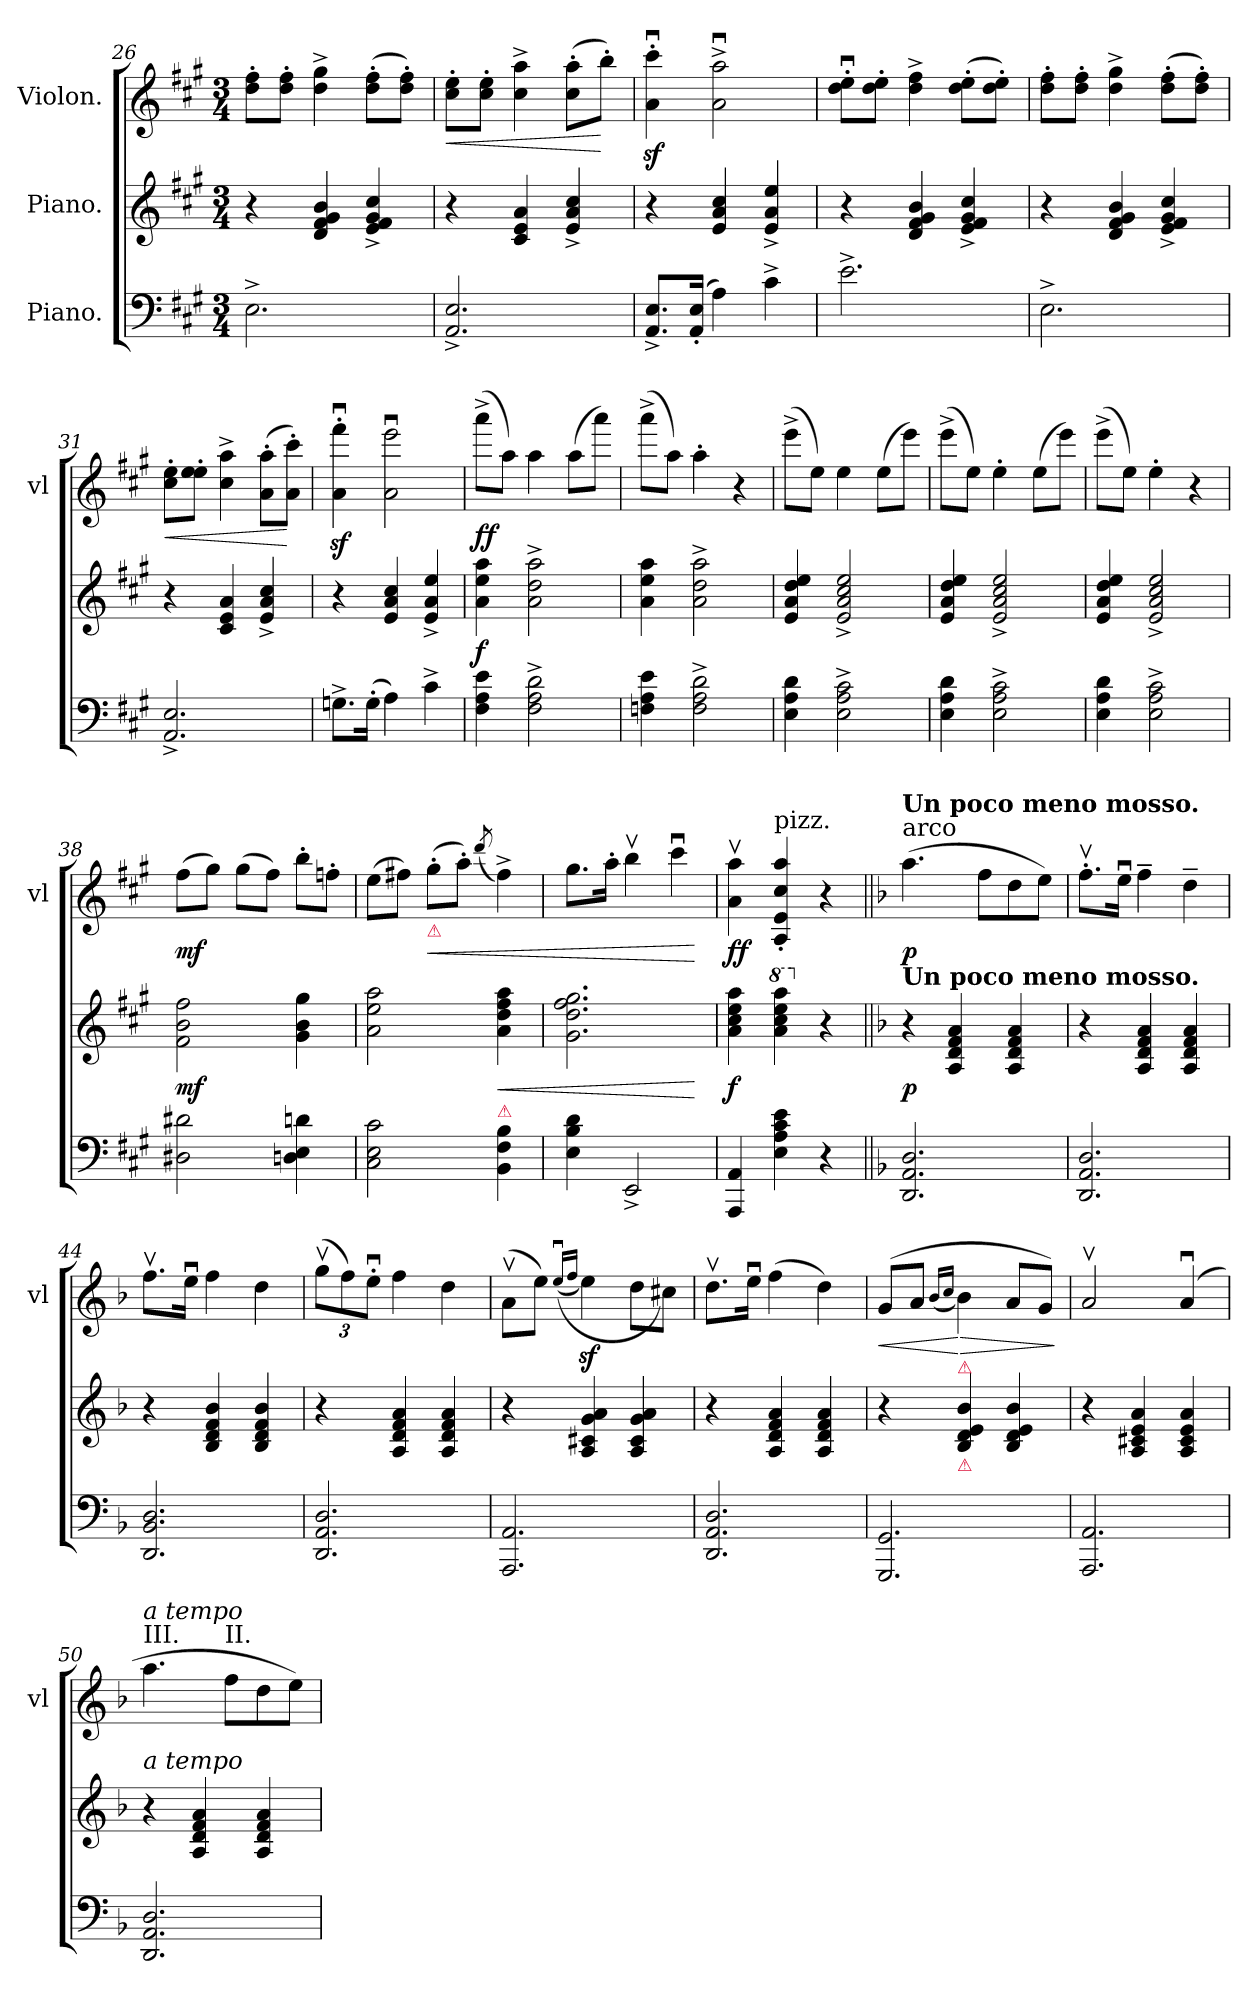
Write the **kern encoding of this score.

**kern	**kern	**dynam	**kern	**dynam
*part3	*part2	*part2	*part1	*part1
*staff3	*staff2	*staff2	*staff1	*staff1
*I"Piano.	*I"Piano.	*	*I"Violon.	*
*	*	*	*I'vl	*
*clefF4	*clefG2	*	*clefG2	*
*k[f#c#g#]	*k[f#c#g#]	*	*k[f#c#g#]	*
*A:	*A:	*	*A:	*
*M3/4	*M3/4	*	*M3/4	*
=26	=26	=26	=26	=26
2.E^\	4r	.	8dd'\ 8ff#'\L	.
.	.	.	8dd'\ 8ff#'\J	.
.	4d/ 4f#/ 4g#/ 4b/	.	4dd^\ 4gg#^\	.
.	4e^/ 4f#^/ 4g#^/ 4cc#^/	.	(8dd'\ 8ff#'\L	.
.	.	.	8dd'\ 8ff#'\J)	.
=27	=27	=27	=27	=27
!	!	!	!	!LO:HP:b
2.AA^</ 2.E^</	4r	.	8cc#'\ 8ee'\L	<
.	.	.	8cc#'\ 8ee'\J	.
.	4c#/ 4e/ 4a/	.	4cc#^\ 4aa^\	.
.	4e^/ 4a^/ 4cc#^/	.	(8cc#'\ 8aa'\L	.
.	.	.	8bb'\J)	[
=28	=28	=28	=28	=28
8.AA^/ 8.E^/L	4r	.	4az'u\ 4ccc#z'u\	.
(16AA'/ 16E'/Jk	.	.	.	.
4A\)	4e/ 4a/ 4cc#/	.	2a^u\ 2aa^u\	.
4c#^\	4e^/ 4a^/ 4ee^/	.	.	.
=29	=29	=29	=29	=29
2.e^\	4r	.	8dd'u\ 8ee'u\L	.
.	.	.	8dd'\ 8ee'\J	.
.	4d/ 4f#/ 4g#/ 4b/	.	4dd^\ 4ff#^\	.
.	4e^/ 4f#^/ 4g#^/ 4cc#^/	.	(8dd'\ 8ee'\L	.
.	.	.	8dd'\ 8ee'\J)	.
=30	=30	=30	=30	=30
2.E^\	4r	.	8dd'\ 8ff#'\L	.
.	.	.	8dd'\ 8ff#'\J	.
.	4d/ 4f#/ 4g#/ 4b/	.	4dd^\ 4gg#^\	.
.	4e^/ 4f#^/ 4g#^/ 4cc#^/	.	(8dd'\ 8ff#'\L	.
.	.	.	8dd'\ 8ff#'\J)	.
=31	=31	=31	=31	=31
!	!	!	!	!LO:HP:b
2.AA^/ 2.E^/	4r	.	8cc#'\ 8ee'\L	<
.	.	.	8ee'\ 8ee'\J	.
.	4c#/ 4e/ 4a/	.	4cc#^\ 4aa^\	.
.	4e^/ 4a^/ 4cc#^/	.	(8a'\ 8aa'\L	.
.	.	.	8a'\ 8ccc#'\J)	[
=32	=32	=32	=32	=32
8.Gn^\L	4r	.	4az'u\ 4fff#z'u\	.
(16G'\Jk	.	.	.	.
4A\)	4e/ 4a/ 4cc#/	.	2au\ 2eeeu\	.
4c#^\	4e^/ 4a^/ 4ee^/	.	.	.
=33	=33	=33	=33	=33
4F#\ 4A\ 4e\	4a\ 4ee\ 4aa\	f	(8aaa^\L	ff
.	.	.	8aa\J)	.
2F#^\ 2A^\ 2d^\	2a^\ 2dd^\ 2aa^\	.	4aa\	.
.	.	.	(8aa\L	.
.	.	.	8aaa\J)	.
=34	=34	=34	=34	=34
4Fn\ 4A\ 4e\	4a\ 4ee\ 4aa\	.	(8aaa^\L	.
.	.	.	8aa\J)	.
2F^\ 2A^\ 2d^\	2a^\ 2dd^\ 2aa^\	.	4aa'\	.
.	.	.	4r	.
=35	=35	=35	=35	=35
4E\ 4A\ 4d\	4e/ 4a/ 4dd/ 4ee/	.	(8eee^\L	.
.	.	.	8ee\J)	.
2E^\ 2A^\ 2c#^\	2e^/ 2a^/ 2cc#^/ 2ee^/	.	4ee\	.
.	.	.	(8ee\L	.
.	.	.	8eee\J)	.
=36	=36	=36	=36	=36
4E\ 4A\ 4d\	4e/ 4a/ 4dd/ 4ee/	.	(8eee^\L	.
.	.	.	8ee\J)	.
2E^\ 2A^\ 2c#^\	2e^/ 2a^/ 2cc#^/ 2ee^/	.	4ee'\	.
.	.	.	(8ee\L	.
.	.	.	8eee\J)	.
=37	=37	=37	=37	=37
4E\ 4A\ 4d\	4e/ 4a/ 4dd/ 4ee/	.	(8eee^\L	.
.	.	.	8ee\J)	.
2E^\ 2A^\ 2c#^\	2e^/ 2a^/ 2cc#^/ 2ee^/	.	4ee'\	.
.	.	.	4r	.
=38	=38	=38	=38	=38
2D#X\ 2d#X\	2f#\ 2b\ 2ff#\	mf	(8ff#\L	mf
.	.	.	8gg#\J)	.
.	.	.	(8gg#\L	.
.	.	.	8ff#\J)	.
4Dn\ 4E\ 4dn\	4g#\ 4b\ 4gg#\	.	8bb'\L	.
.	.	.	8ffn'\J	.
=39	=39	=39	=39	=39
2C#\ 2E\ 2c#\	2a\ 2ee\ 2aa\	.	(8ee\L	.
.	.	.	8ff#X\J)	.
!	!	!	!LO:TX:b:color=crimson:t=⚠	!
!	!	!	!	!LO:HP:b
.	.	.	(8gg#'\L	<
.	.	.	8aa'\J)	.
.	.	.	(8qddd/	.
!	!LO:TX:b:color=crimson:t=⚠	!	!	!
!	!	!LO:HP:b	!	!
4BB\ 4F#\ 4B\	4a\ 4dd\ 4ff#\ 4aa\	<	4ff#^\)	.
=40	=40	=40	=40	=40
4E\ 4B\ 4d\	2.g#\ 2.dd\ 2.ff#\ 2.gg#\	.	8.gg#\L	.
.	.	.	16aa'\Jk	.
2EE^/	.	.	4bbv\	.
.	.	.	4ccc#u\	.
.	.	[	.	[
=41	=41	=41	=41	=41
4AAA/ 4AA/	4a\ 4cc#\ 4ee\ 4aa\	f	4av\ 4aav\	ff
*	*8va	*	*	*
!	!	!	!LO:TX:a:t=pizz.	!
4E\ 4A\ 4c#\ 4e\	4aa\ 4ccc#\ 4eee\ 4aaa\	.	4A'>/ 4e'>/ 4cc#'>/ 4aa'>/	.
*	*X8va	*	*	*
4r	4r	.	4r	.
=42||	=42||	=42||	=42||	=42||
*k[b-]	*k[b-]	*	*k[b-]	*
!	!	!	!LO:TX:a:t=arco	!
!	!	!	!LO:TX:a:B:t=Un poco meno mosso.	!
!	!LO:TX:a:B:t=Un poco meno mosso.	!	!	!
2.DD/ 2.AA/ 2.D/	4r	p	(4.aa\	p
.	4A/ 4d/ 4f/ 4a/	.	.	.
.	.	.	8ff\L	.
.	4A/ 4d/ 4f/ 4a/	.	8dd\	.
.	.	.	8ee\J)	.
=43	=43	=43	=43	=43
2.DD/ 2.AA/ 2.D/	4r	.	8.ff'v\L	.
.	.	.	16eeu\Jk	.
.	4A/ 4d/ 4f/ 4a/	.	4ff~\	.
.	4A/ 4d/ 4f/ 4a/	.	4dd~\	.
=44	=44	=44	=44	=44
2.DD/ 2.BB-/ 2.D/	4r	.	8.ffv\L	.
.	.	.	16eeu\Jk	.
.	4B-/ 4d/ 4f/ 4b-/	.	4ff\	.
.	4B-/ 4d/ 4f/ 4b-/	.	4dd\	.
=45	=45	=45	=45	=45
2.DD/ 2.AA/ 2.D/	4r	.	(12ggv\L	.
.	.	.	12ff\)	.
.	.	.	12ee'u\J	.
.	4A/ 4d/ 4f/ 4a/	.	4ff\	.
.	4A/ 4d/ 4f/ 4a/	.	4dd\	.
=46	=46	=46	=46	=46
2.AAA/ 2.AA/	4r	.	(8av\L	.
.	.	.	8ee\J)	.
.	.	.	((>16qqeeu/LL	.
.	.	.	16qqff/JJ	.
.	4A/ 4c#X/ 4g/ 4a/	.	4eez\)	.
.	4A/ 4c#/ 4g/ 4a/	.	8dd\L	.
.	.	.	8cc#X\J)	.
=47	=47	=47	=47	=47
2.DD/ 2.AA/ 2.D/	4r	.	8.ddv\L	.
.	.	.	16eeu\Jk	.
.	4A/ 4d/ 4f/ 4a/	.	(4ff\	.
.	4A/ 4d/ 4f/ 4a/	.	4dd\)	.
=48	=48	=48	=48	=48
!	!	!	!	!LO:HP:b
2.GGG/ 2.GG/	4r	.	(8g/L	<
.	.	.	8a/J	.
.	.	.	(16qqb-/LL	.
.	.	.	16qqcc/JJ	.
!	!	!	!LO:TX:b:Bi:color=crimson:t=⚠	!
!	!LO:TX:b:Bi:color=crimson:t=⚠	!	!	!
!	!	!	!	!LO:HP:n=1:b
.	4B-/ 4d/ 4e/ 4b-/	.	4b-\)	[ >
.	4B-/ 4d/ 4e/ 4b-/	.	8a/L	.
.	.	.	8g/J)	.
.	.	.	.	]
=49	=49	=49	=49	=49
2.AAA/ 2.AA/	4r	.	2av/	.
.	4A/ 4c#X/ 4e/ 4a/	.	.	.
.	4A/ 4c#/ 4e/ 4a/	.	(4au/	.
=50	=50	=50	=50	=50
!	!	!	!LO:TX:a:t=III.	!
!	!	!	!LO:TX:a:i:t=a tempo	!
!	!LO:TX:a:i:t=a tempo	!	!	!
2.DD/ 2.AA/ 2.D/	4r	.	4.aa\	.
.	4A/ 4d/ 4f/ 4a/	.	.	.
!	!	!	!LO:TX:a:t=II.	!
.	.	.	8ff\L	.
.	4A/ 4d/ 4f/ 4a/	.	8dd\	.
.	.	.	8ee\J)	.
=	=	=	=	=
*-	*-	*-	*-	*-
